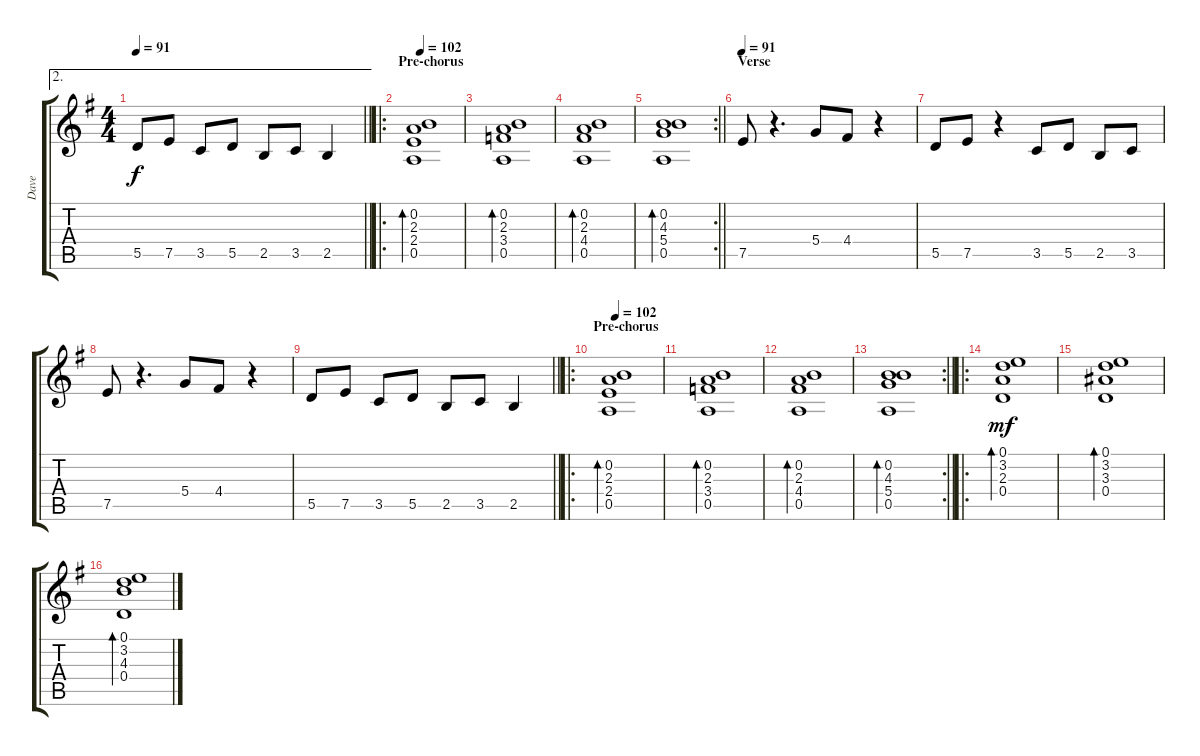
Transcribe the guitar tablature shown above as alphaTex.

\track ("Dave" "Dave") {instrument overdrivenguitar}
\staff {score tabs}
\tuning (E4 B3 G3 D3 A2 E2) {hide}
\ae 2
\ts (4 4)
\tempo 91
\clef g2
\barLineRight lightlight
\ks eminor
5.5.8{dy f} 7.5.8 3.5.8 5.5.8 2.5.8 3.5.8 2.5.4 |
\ro
\section ("" "Pre-chorus")
\tempo 102
(0.2 2.3 2.4 0.5).1{bd 120 instrument electricguitarclean} |
(0.2 2.3 3.4 0.5).1{bd 120} |
(0.2 2.3 4.4 0.5).1{bd 120} |
\rc 2
\barLineRight lightlight
(0.2 4.3 5.4 0.5).1{bd 120} |
\section ("" "Verse")
\tempo 91
7.5.8{instrument overdrivenguitar} r.4{d} 5.4.8 4.4.8 r.4 |
5.5.8 7.5.8 r.4 3.5.8 5.5.8 2.5.8 3.5.8 |
7.5.8 r.4{d} 5.4.8 4.4.8 r.4 |
\barLineRight lightlight
5.5.8 7.5.8 3.5.8 5.5.8 2.5.8 3.5.8 2.5.4 |
\ro
\section ("" "Pre-chorus")
\tempo 102
(0.2 2.3 2.4 0.5).1{bd 120 instrument electricguitarclean} |
(0.2 2.3 3.4 0.5).1{bd 120} |
(0.2 2.3 4.4 0.5).1{bd 120} |
\rc 2
\barLineRight lightlight
(0.2 4.3 5.4 0.5).1{bd 120} |
\ro
(0.1 3.2 2.3 0.4).1{bd 120 dy mf} |
(0.1 3.2 3.3 0.4).1{bd 120} |
(0.1 3.2 4.3 0.4).1{bd 120}
